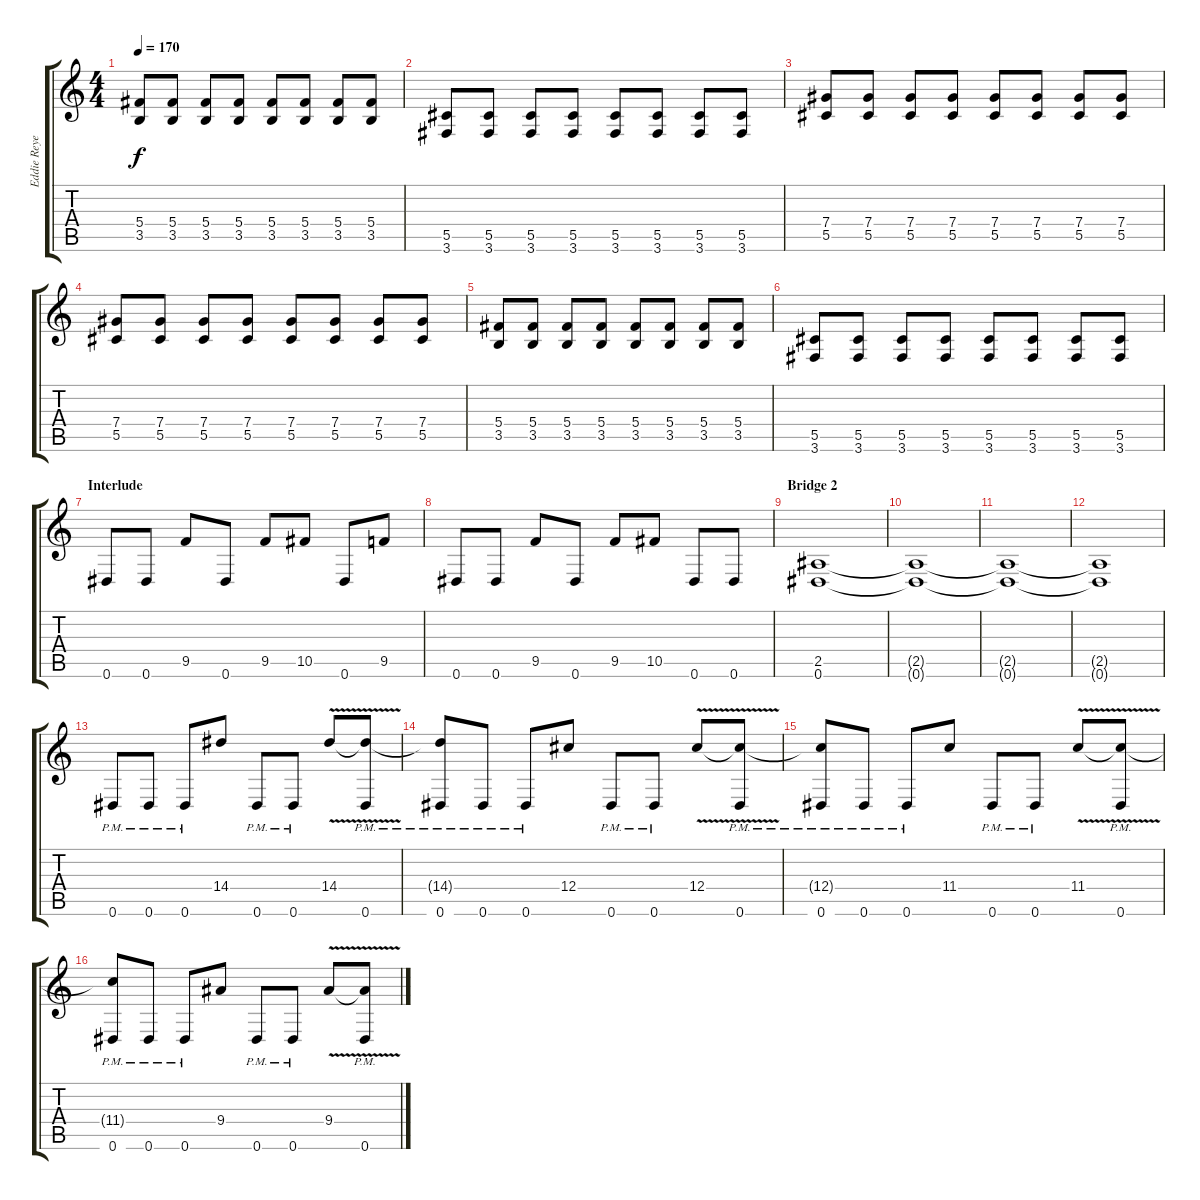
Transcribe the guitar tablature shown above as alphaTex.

\track ("Eddie Reyes - Guitar" "Eddie Reye") {instrument distortionguitar}
\staff {score tabs}
\tuning (Eb4 Bb3 Gb3 Db3 Ab2 Eb2) {hide}
\ts (4 4)
\tempo 170
\clef g2
\ks c
(5.4 3.5).8{dy f} (5.4 3.5).8 (5.4 3.5).8 (5.4 3.5).8 (5.4 3.5).8 (5.4 3.5).8 (5.4 3.5).8 (5.4 3.5).8 |
(5.5 3.6).8 (5.5 3.6).8 (5.5 3.6).8 (5.5 3.6).8 (5.5 3.6).8 (5.5 3.6).8 (5.5 3.6).8 (5.5 3.6).8 |
(7.4 5.5).8 (7.4 5.5).8 (7.4 5.5).8 (7.4 5.5).8 (7.4 5.5).8 (7.4 5.5).8 (7.4 5.5).8 (7.4 5.5).8 |
(7.4 5.5).8 (7.4 5.5).8 (7.4 5.5).8 (7.4 5.5).8 (7.4 5.5).8 (7.4 5.5).8 (7.4 5.5).8 (7.4 5.5).8 |
(5.4 3.5).8 (5.4 3.5).8 (5.4 3.5).8 (5.4 3.5).8 (5.4 3.5).8 (5.4 3.5).8 (5.4 3.5).8 (5.4 3.5).8 |
(5.5 3.6).8 (5.5 3.6).8 (5.5 3.6).8 (5.5 3.6).8 (5.5 3.6).8 (5.5 3.6).8 (5.5 3.6).8 (5.5 3.6).8 |
\section ("" "Interlude")
0.6.8 0.6.8 9.5.8 0.6.8 9.5.8 10.5.8 0.6.8 9.5.8 |
0.6.8 0.6.8 9.5.8 0.6.8 9.5.8 10.5.8 0.6.8 0.6.8 |
\section ("" "Bridge 2")
(2.5 0.6).1 |
(2.5{t} 0.6{t}).1 |
(2.5{t} 0.6{t}).1 |
(2.5{t} 0.6{t}).1 |
0.6{pm}.8 0.6{pm}.8 0.6{pm}.8 14.4.8 0.6{pm}.8 0.6{pm}.8 14.4{v}.8 (14.4{t} 0.6{pm}).8 |
(14.4{t} 0.6{pm}).8 0.6{pm}.8 0.6{pm}.8 12.4.8 0.6{pm}.8 0.6{pm}.8 12.4{v}.8 (12.4{t} 0.6{pm}).8 |
(12.4{t} 0.6{pm}).8 0.6{pm}.8 0.6{pm}.8 11.4.8 0.6{pm}.8 0.6{pm}.8 11.4{v}.8 (11.4{t} 0.6{pm}).8 |
(11.4{t} 0.6{pm}).8 0.6{pm}.8 0.6{pm}.8 9.4.8 0.6{pm}.8 0.6{pm}.8 9.4{v}.8 (9.4{t} 0.6{pm}).8
